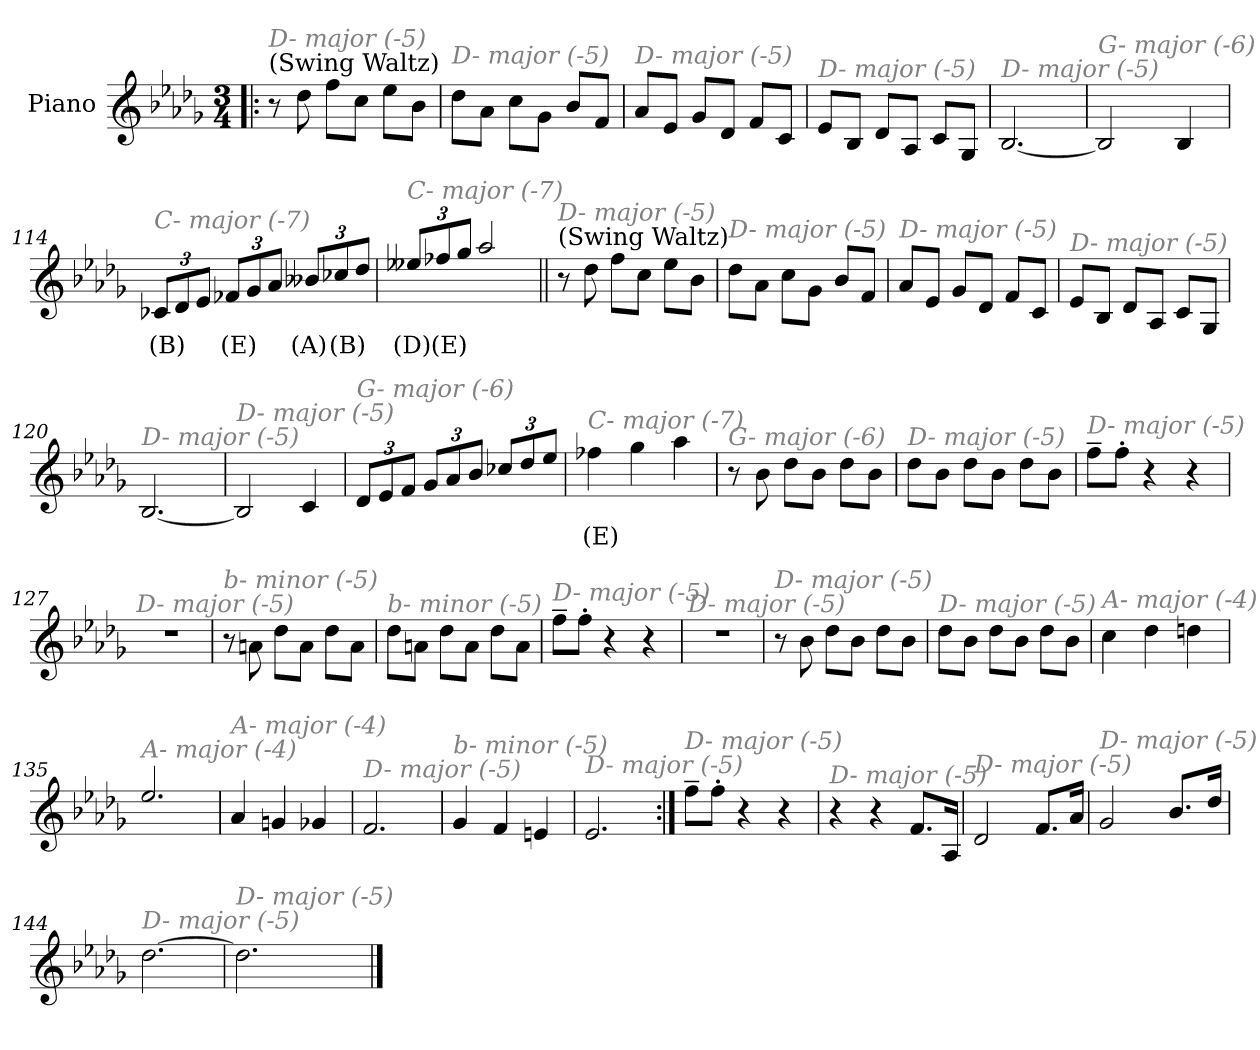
**kern	**text
*part1	*part1
*staff1	*staff1
*I"Piano	*
*I'Pno.	*
*clefG2	*
*k[b-e-a-d-g-]	*
*M3/4	*
*MM120	*
=1!|:	=1!|:
!LO:TX:a:t=(Swing Waltz)	!
!LO:TX:i:color=#808080:t=D- major (-5)	!
8r	.
8dd-\	.
8ff\L	.
8cc\J	.
8ee-\L	.
8b-\J	.
=109	=109
!LO:TX:i:color=#808080:t=D- major (-5)	!
8dd-\L	.
8a-\J	.
8cc\L	.
8g-\J	.
8b-/L	.
8f/J	.
=110	=110
!LO:TX:i:color=#808080:t=D- major (-5)	!
8a-/L	.
8e-/J	.
8g-/L	.
8d-/J	.
8f/L	.
8c/J	.
!!LO:LB:g=z
=111	=111
!LO:TX:i:color=#808080:t=D- major (-5)	!
8e-/L	.
8B-/J	.
8d-/L	.
8A-/J	.
8c/L	.
8G-/J	.
=112	=112
!LO:TX:i:color=#808080:t=D- major (-5)	!
[2.B-/	.
=113	=113
!LO:TX:i:color=#808080:t=G- major (-6)	!
2B-/]	.
4B-/	.
!!LO:LB:g=z
=114	=114
*Xbrackettup	*
!LO:TX:i:color=#808080:t=C- major (-7)	!
12c-Xi/L	(B)
12d-/	.
12e-/J	.
12f-Xi/L	(E)
12g-/	.
12a-/J	.
12b--Xj/L	(A)
12cc-Xi/	(B)
12dd-/J	.
=115	=115
!LO:TX:i:color=#808080:t=C- major (-7)	!
12ee--Xj/L	(D)
12ff-Xi/	(E)
12gg-/J	.
2aa-/	.
=116||	=116||
!LO:TX:a:t=(Swing Waltz)	!
!LO:TX:i:color=#808080:t=D- major (-5)	!
8r	.
8dd-\	.
8ff\L	.
8cc\J	.
8ee-\L	.
8b-\J	.
!!LO:LB:g=z
=117	=117
!LO:TX:i:color=#808080:t=D- major (-5)	!
8dd-\L	.
8a-\J	.
8cc\L	.
8g-\J	.
8b-/L	.
8f/J	.
=118	=118
!LO:TX:i:color=#808080:t=D- major (-5)	!
8a-/L	.
8e-/J	.
8g-/L	.
8d-/J	.
8f/L	.
8c/J	.
=119	=119
!LO:TX:i:color=#808080:t=D- major (-5)	!
8e-/L	.
8B-/J	.
8d-/L	.
8A-/J	.
8c/L	.
8G-/J	.
!!LO:LB:g=z
=120	=120
!LO:TX:i:color=#808080:t=D- major (-5)	!
[2.B-/	.
=121	=121
!LO:TX:i:color=#808080:t=D- major (-5)	!
2B-/]	.
4c/	.
=122	=122
!LO:TX:i:color=#808080:t=G- major (-6)	!
12d-/L	.
12e-/	.
12f/J	.
12g-/L	.
12a-/	.
12b-/J	.
12cc-X/L	.
12dd-/	.
12ee-/J	.
=123	=123
!LO:TX:i:color=#808080:t=C- major (-7)	!
4ff-Xi\	(E)
4gg-\	.
4aa-\	.
!!LO:LB:g=z
=124	=124
!LO:TX:i:color=#808080:t=G- major (-6)	!
8r	.
8b-\	.
8dd-\L	.
8b-\J	.
8dd-\L	.
8b-\J	.
=125	=125
!LO:TX:i:color=#808080:t=D- major (-5)	!
8dd-\L	.
8b-\J	.
8dd-\L	.
8b-\J	.
8dd-\L	.
8b-\J	.
=126	=126
!LO:TX:i:color=#808080:t=D- major (-5)	!
8ff~\L	.
8ff'\J	.
4r	.
4r	.
!!LO:LB:g=z
=127	=127
!LO:TX:i:color=#808080:t=D- major (-5)	!
2.r	.
=128	=128
!LO:TX:i:color=#808080:t=b- minor (-5)	!
8r	.
8an\	.
8dd-\L	.
8a\J	.
8dd-\L	.
8a\J	.
=129	=129
!LO:TX:i:color=#808080:t=b- minor (-5)	!
8dd-\L	.
8an\J	.
8dd-\L	.
8a\J	.
8dd-\L	.
8a\J	.
!!LO:LB:g=z
=130	=130
!LO:TX:i:color=#808080:t=D- major (-5)	!
8ff~\L	.
8ff'\J	.
4r	.
4r	.
=131	=131
!LO:TX:i:color=#808080:t=D- major (-5)	!
2.r	.
=132	=132
!LO:TX:i:color=#808080:t=D- major (-5)	!
8r	.
8b-\	.
8dd-\L	.
8b-\J	.
8dd-\L	.
8b-\J	.
=133	=133
!LO:TX:i:color=#808080:t=D- major (-5)	!
8dd-\L	.
8b-\J	.
8dd-\L	.
8b-\J	.
8dd-\L	.
8b-\J	.
!!LO:LB:g=z
=134	=134
!LO:TX:i:color=#808080:t=A- major (-4)	!
4cc\	.
4dd-\	.
4ddn\	.
=135	=135
!LO:TX:i:color=#808080:t=A- major (-4)	!
2.ee-/	.
=136	=136
!LO:TX:i:color=#808080:t=A- major (-4)	!
4a-/	.
4gn/	.
4g-X/	.
!!LO:LB:g=z
=137	=137
!LO:TX:i:color=#808080:t=D- major (-5)	!
2.f/	.
=138	=138
!LO:TX:i:color=#808080:t=b- minor (-5)	!
4g-/	.
4f/	.
4en/	.
=139	=139
!LO:TX:i:color=#808080:t=D- major (-5)	!
2.e-/	.
!!LO:PB:g=z
=140:|!	=140:|!
!LO:TX:i:color=#808080:t=D- major (-5)	!
8ff~\L	.
8ff'\J	.
4r	.
4r	.
=141	=141
!LO:TX:i:color=#808080:t=D- major (-5)	!
4r	.
4r	.
8.f/L	.
16A-/Jk	.
=142	=142
!LO:TX:i:color=#808080:t=D- major (-5)	!
2d-/	.
8.f/L	.
16a-/Jk	.
!!LO:LB:g=z
=143	=143
!LO:TX:i:color=#808080:t=D- major (-5)	!
2g-/	.
8.b-/L	.
16dd-/Jk	.
=144	=144
!LO:TX:i:color=#808080:t=D- major (-5)	!
[2.dd-\	.
=145	=145
!LO:TX:i:color=#808080:t=D- major (-5)	!
2.dd-\]	.
==	==
*-	*-
